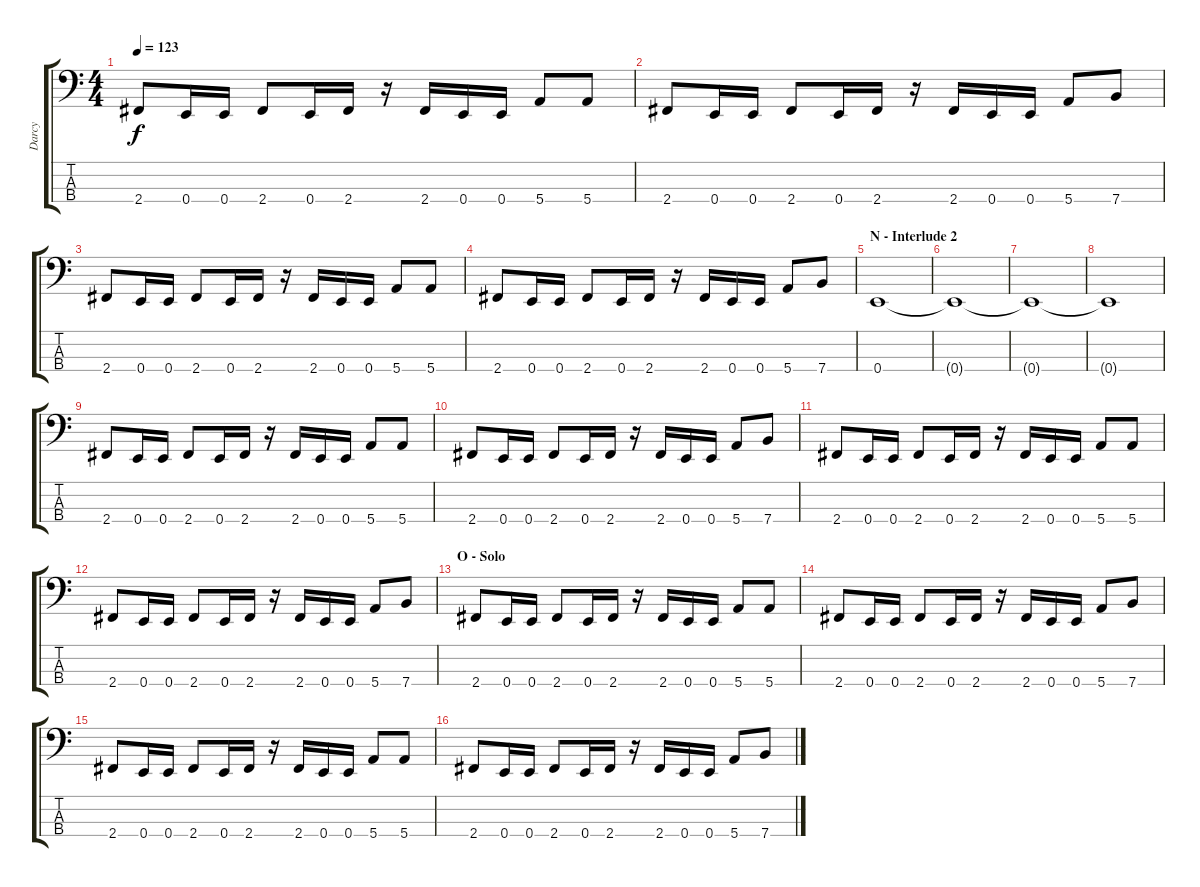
\track ("Darcy" "Darcy") {instrument electricbasspick}
\staff {score tabs}
\tuning (G2 D2 A1 E1) {hide}
\ts (4 4)
\tempo 123
\clef f4
\ks c
2.4.8{dy f} 0.4.16 0.4.16 2.4.8 0.4.16 2.4.16 r.16 2.4.16 0.4.16 0.4.16 5.4.8 5.4.8 |
2.4.8 0.4.16 0.4.16 2.4.8 0.4.16 2.4.16 r.16 2.4.16 0.4.16 0.4.16 5.4.8 7.4.8 |
2.4.8 0.4.16 0.4.16 2.4.8 0.4.16 2.4.16 r.16 2.4.16 0.4.16 0.4.16 5.4.8 5.4.8 |
2.4.8 0.4.16 0.4.16 2.4.8 0.4.16 2.4.16 r.16 2.4.16 0.4.16 0.4.16 5.4.8 7.4.8 |
\section ("" "N - Interlude 2")
0.4.1 |
0.4{t}.1 |
0.4{t}.1 |
0.4{t}.1 |
2.4.8 0.4.16 0.4.16 2.4.8 0.4.16 2.4.16 r.16 2.4.16 0.4.16 0.4.16 5.4.8 5.4.8 |
2.4.8 0.4.16 0.4.16 2.4.8 0.4.16 2.4.16 r.16 2.4.16 0.4.16 0.4.16 5.4.8 7.4.8 |
2.4.8 0.4.16 0.4.16 2.4.8 0.4.16 2.4.16 r.16 2.4.16 0.4.16 0.4.16 5.4.8 5.4.8 |
2.4.8 0.4.16 0.4.16 2.4.8 0.4.16 2.4.16 r.16 2.4.16 0.4.16 0.4.16 5.4.8 7.4.8 |
\section ("" "O - Solo")
2.4.8 0.4.16 0.4.16 2.4.8 0.4.16 2.4.16 r.16 2.4.16 0.4.16 0.4.16 5.4.8 5.4.8 |
2.4.8 0.4.16 0.4.16 2.4.8 0.4.16 2.4.16 r.16 2.4.16 0.4.16 0.4.16 5.4.8 7.4.8 |
2.4.8 0.4.16 0.4.16 2.4.8 0.4.16 2.4.16 r.16 2.4.16 0.4.16 0.4.16 5.4.8 5.4.8 |
2.4.8 0.4.16 0.4.16 2.4.8 0.4.16 2.4.16 r.16 2.4.16 0.4.16 0.4.16 5.4.8 7.4.8
